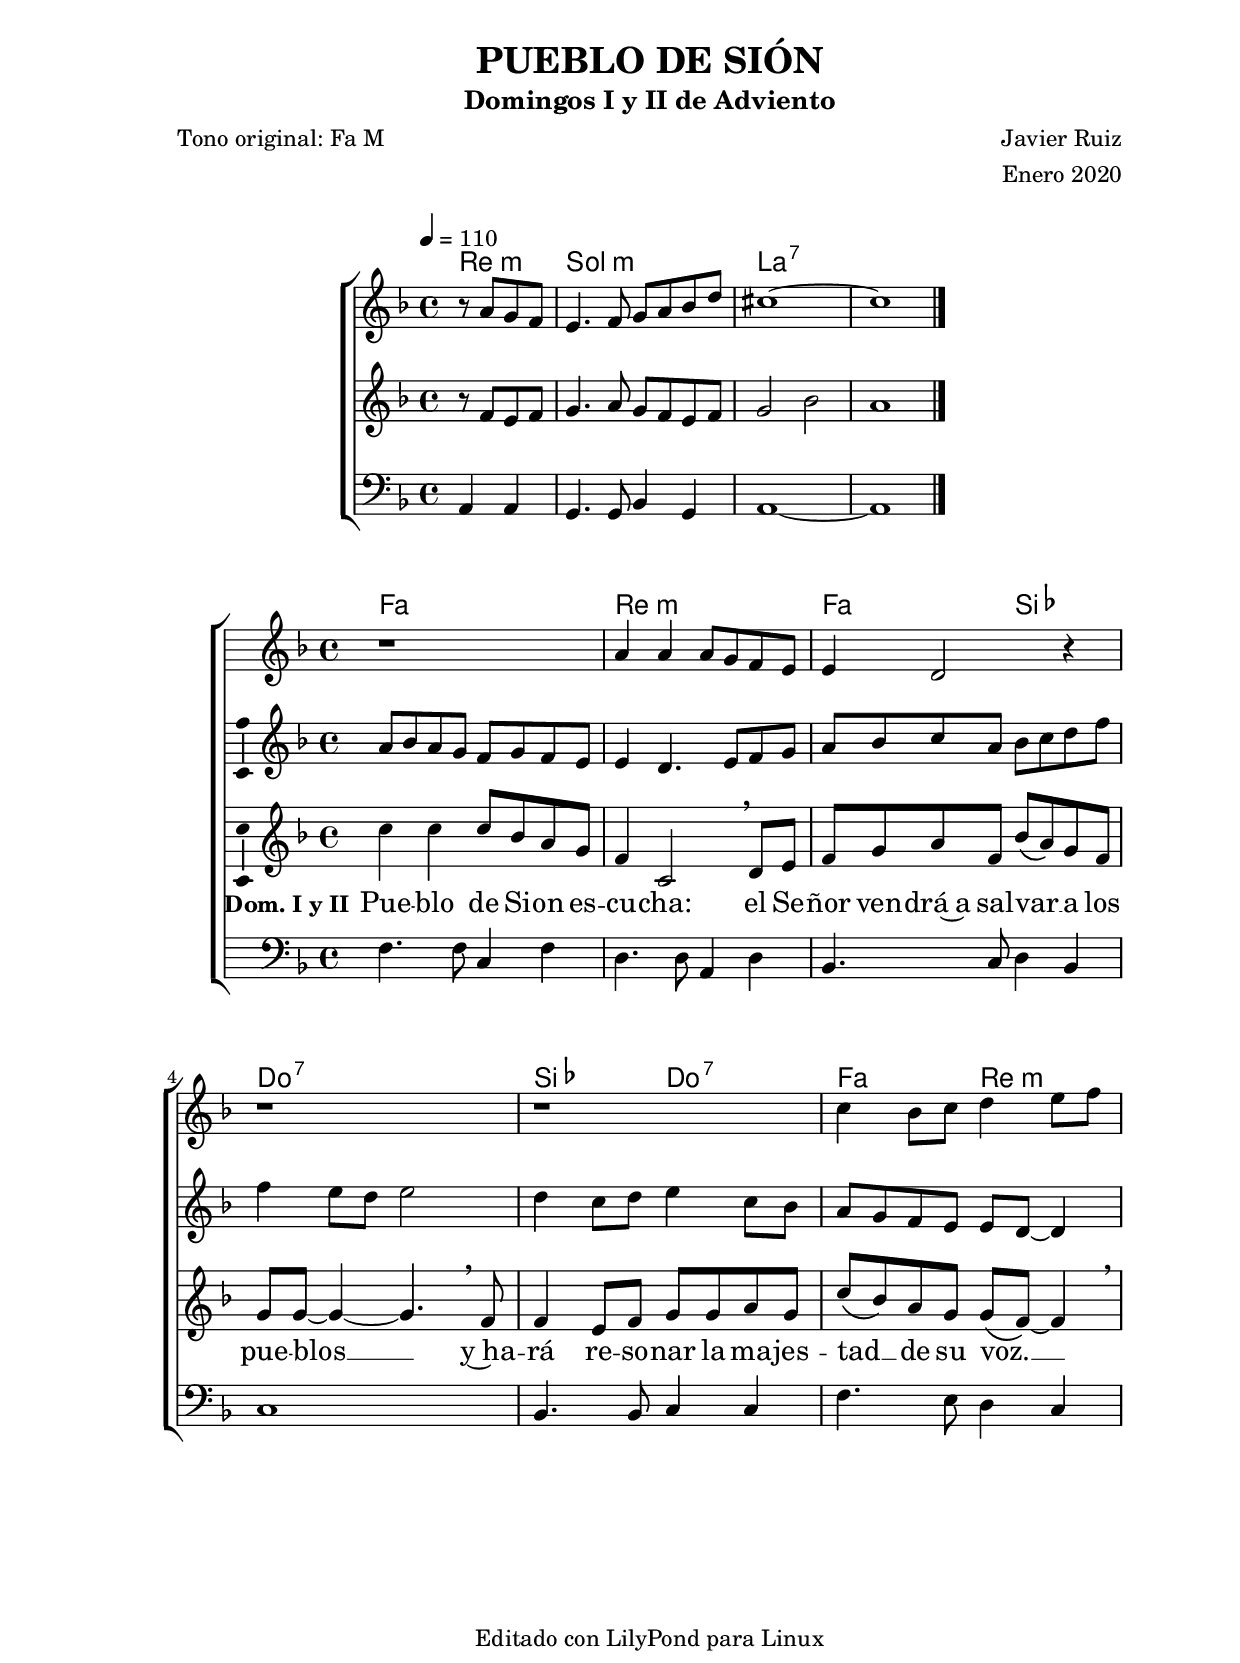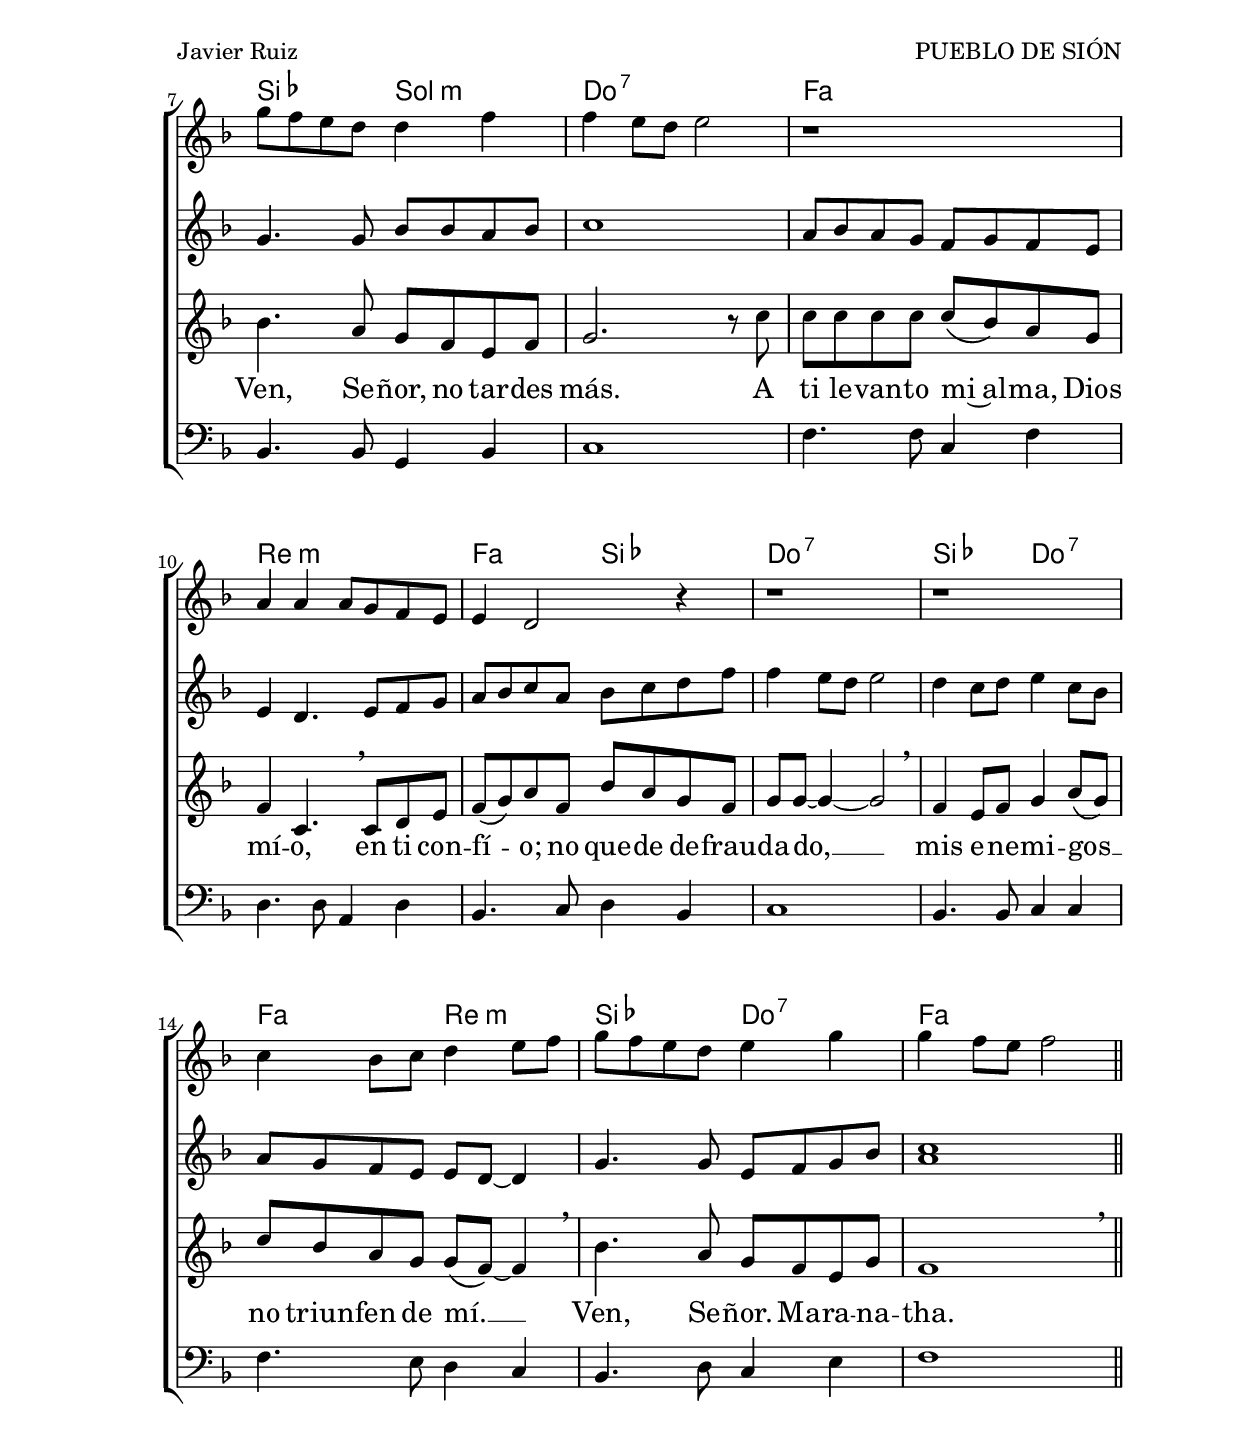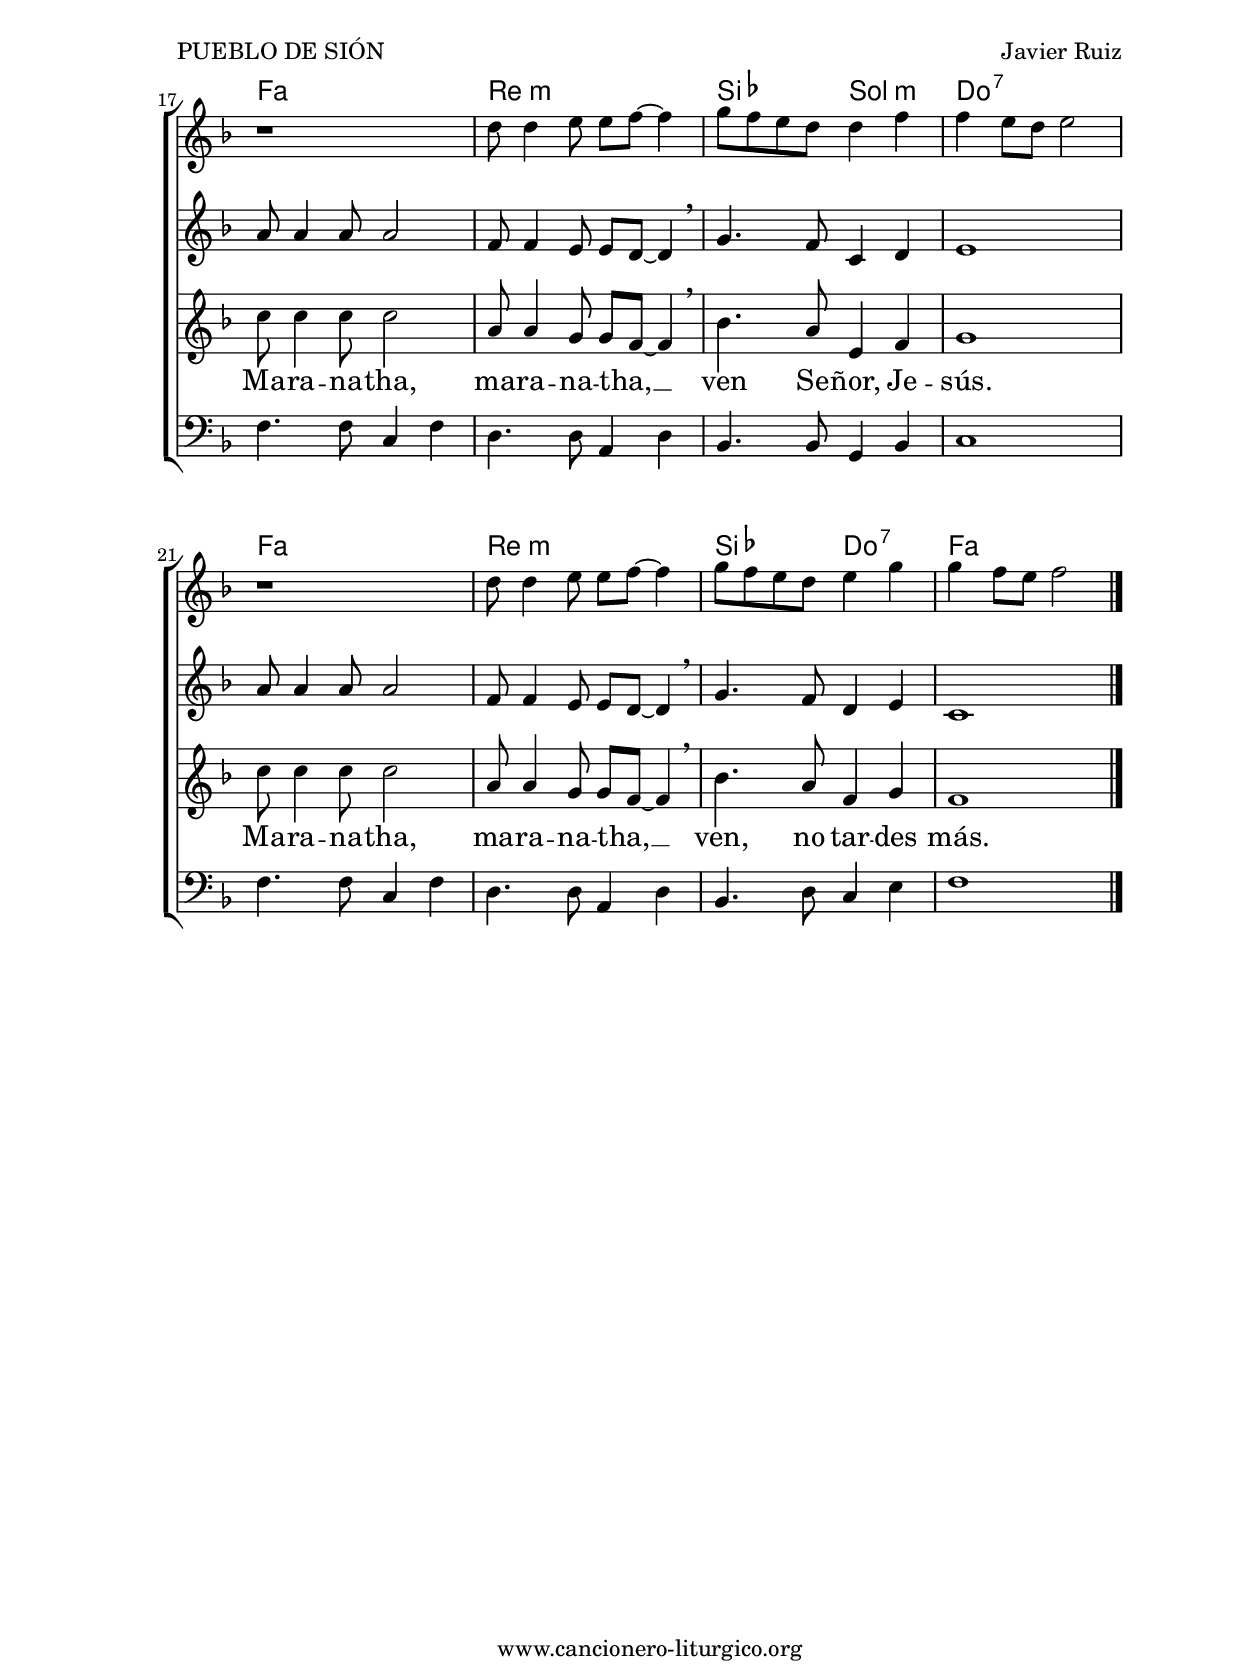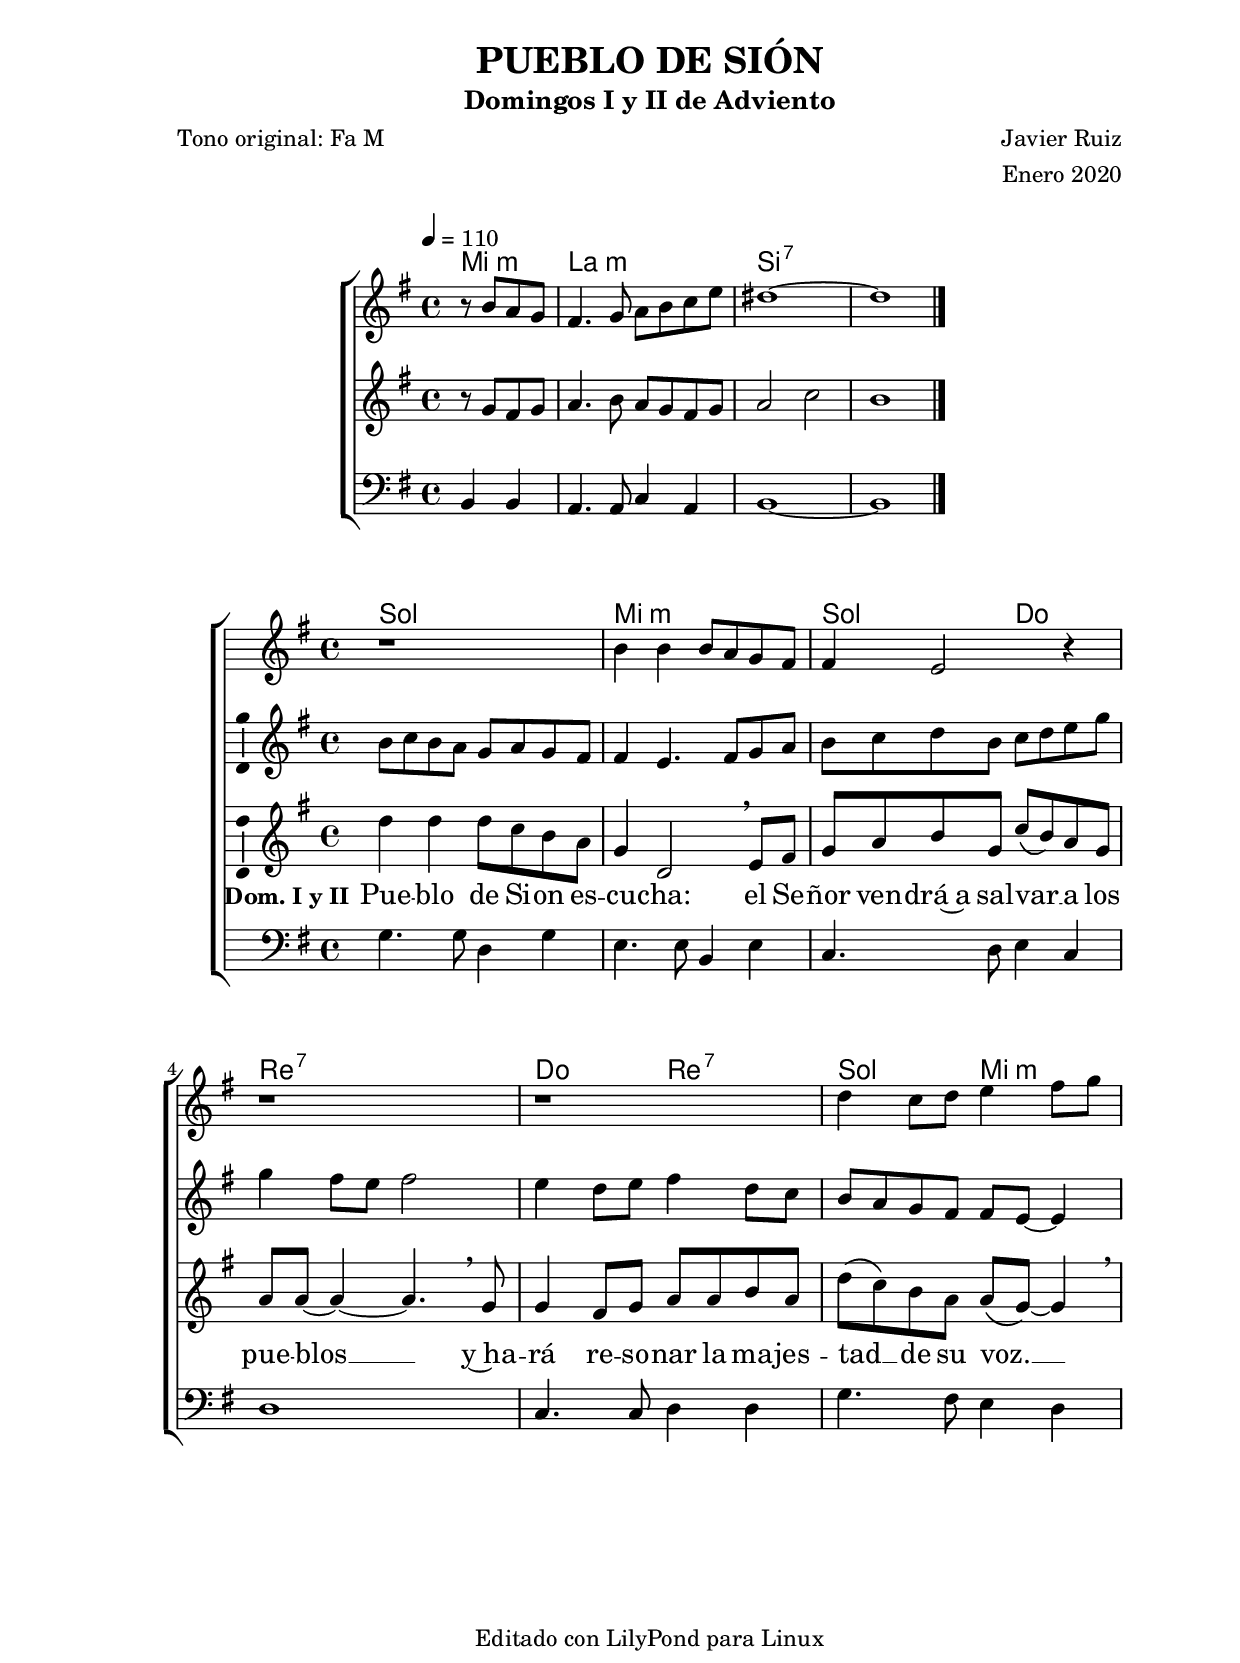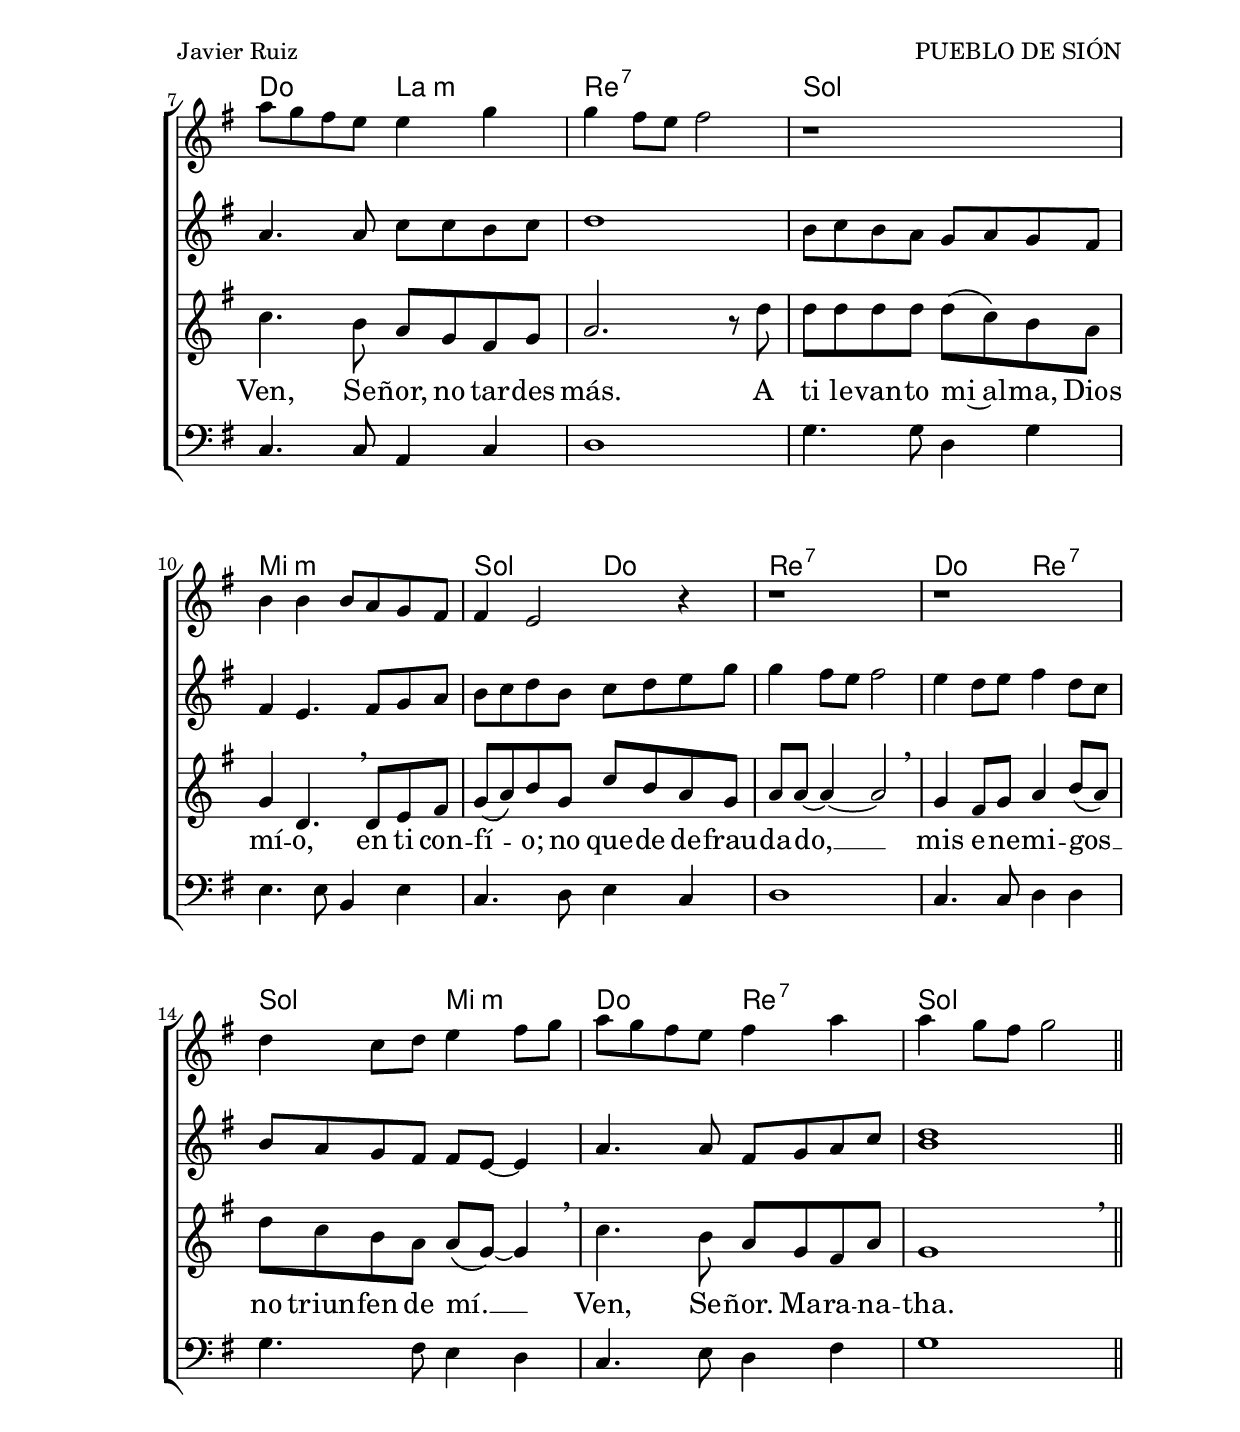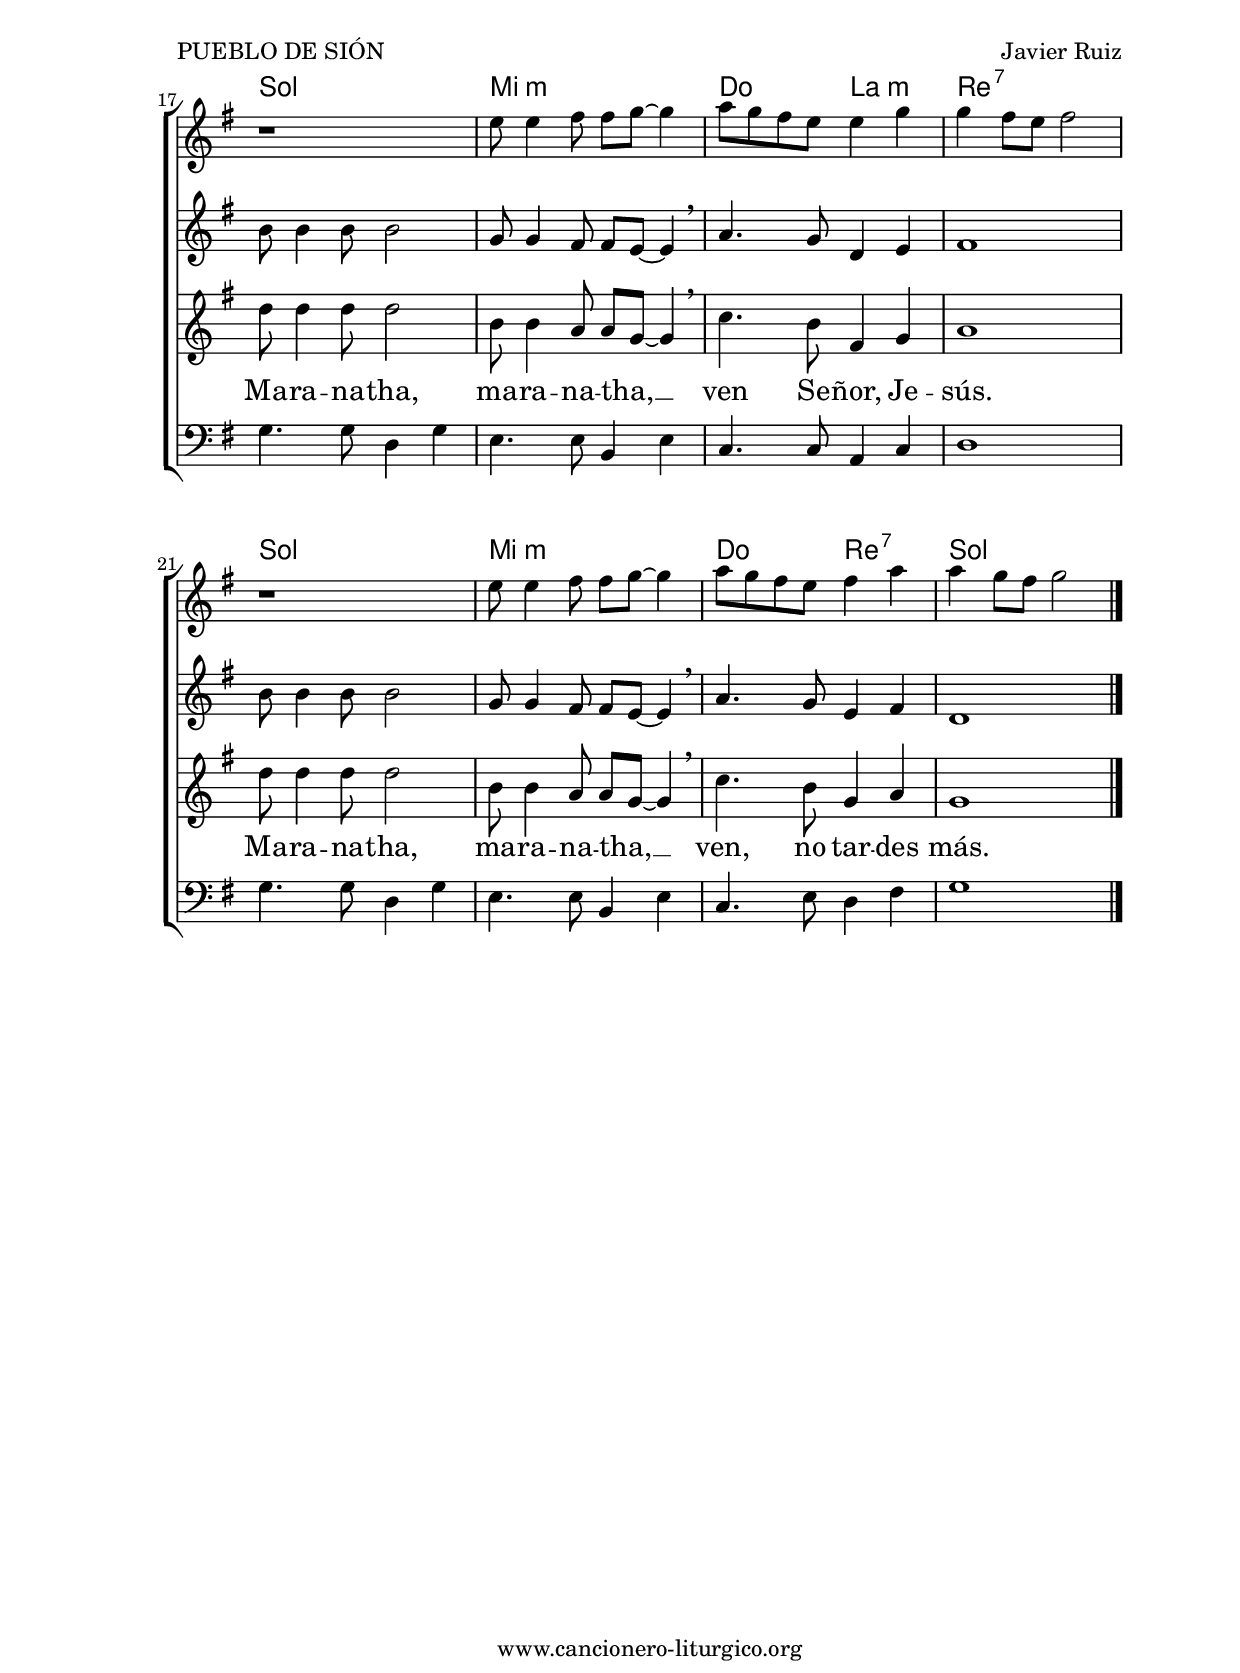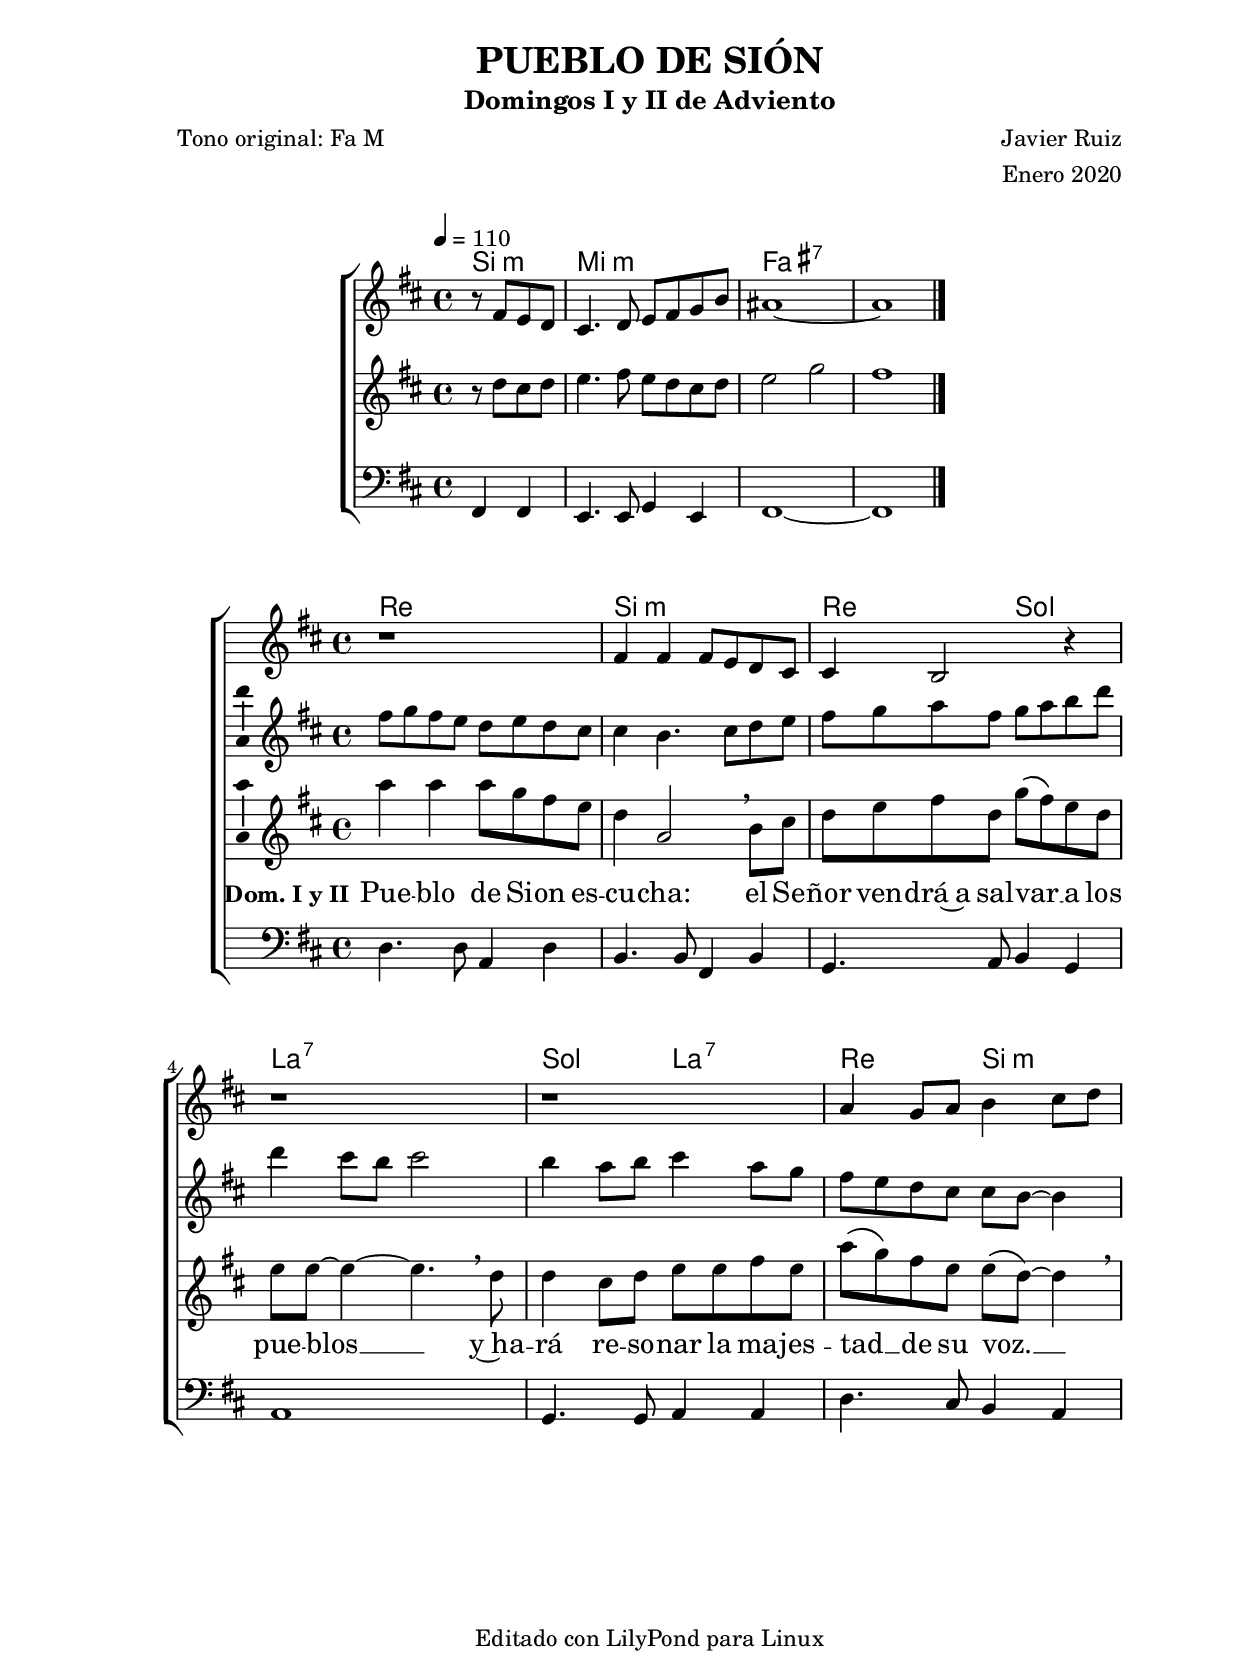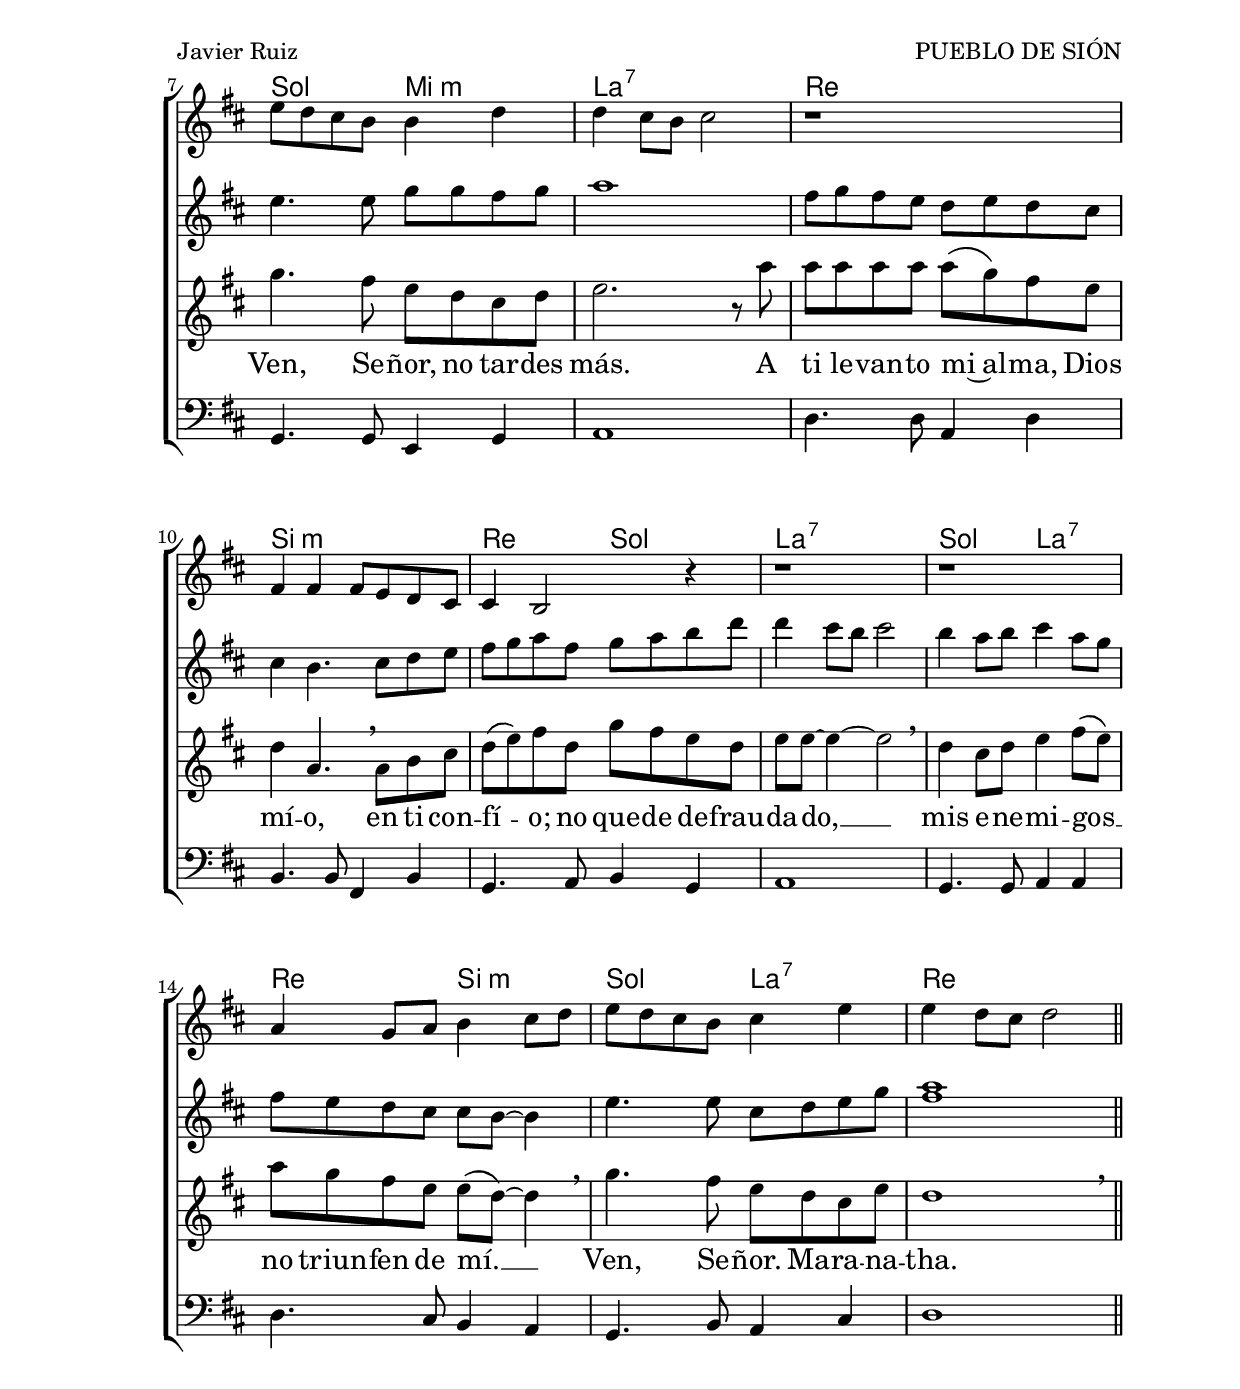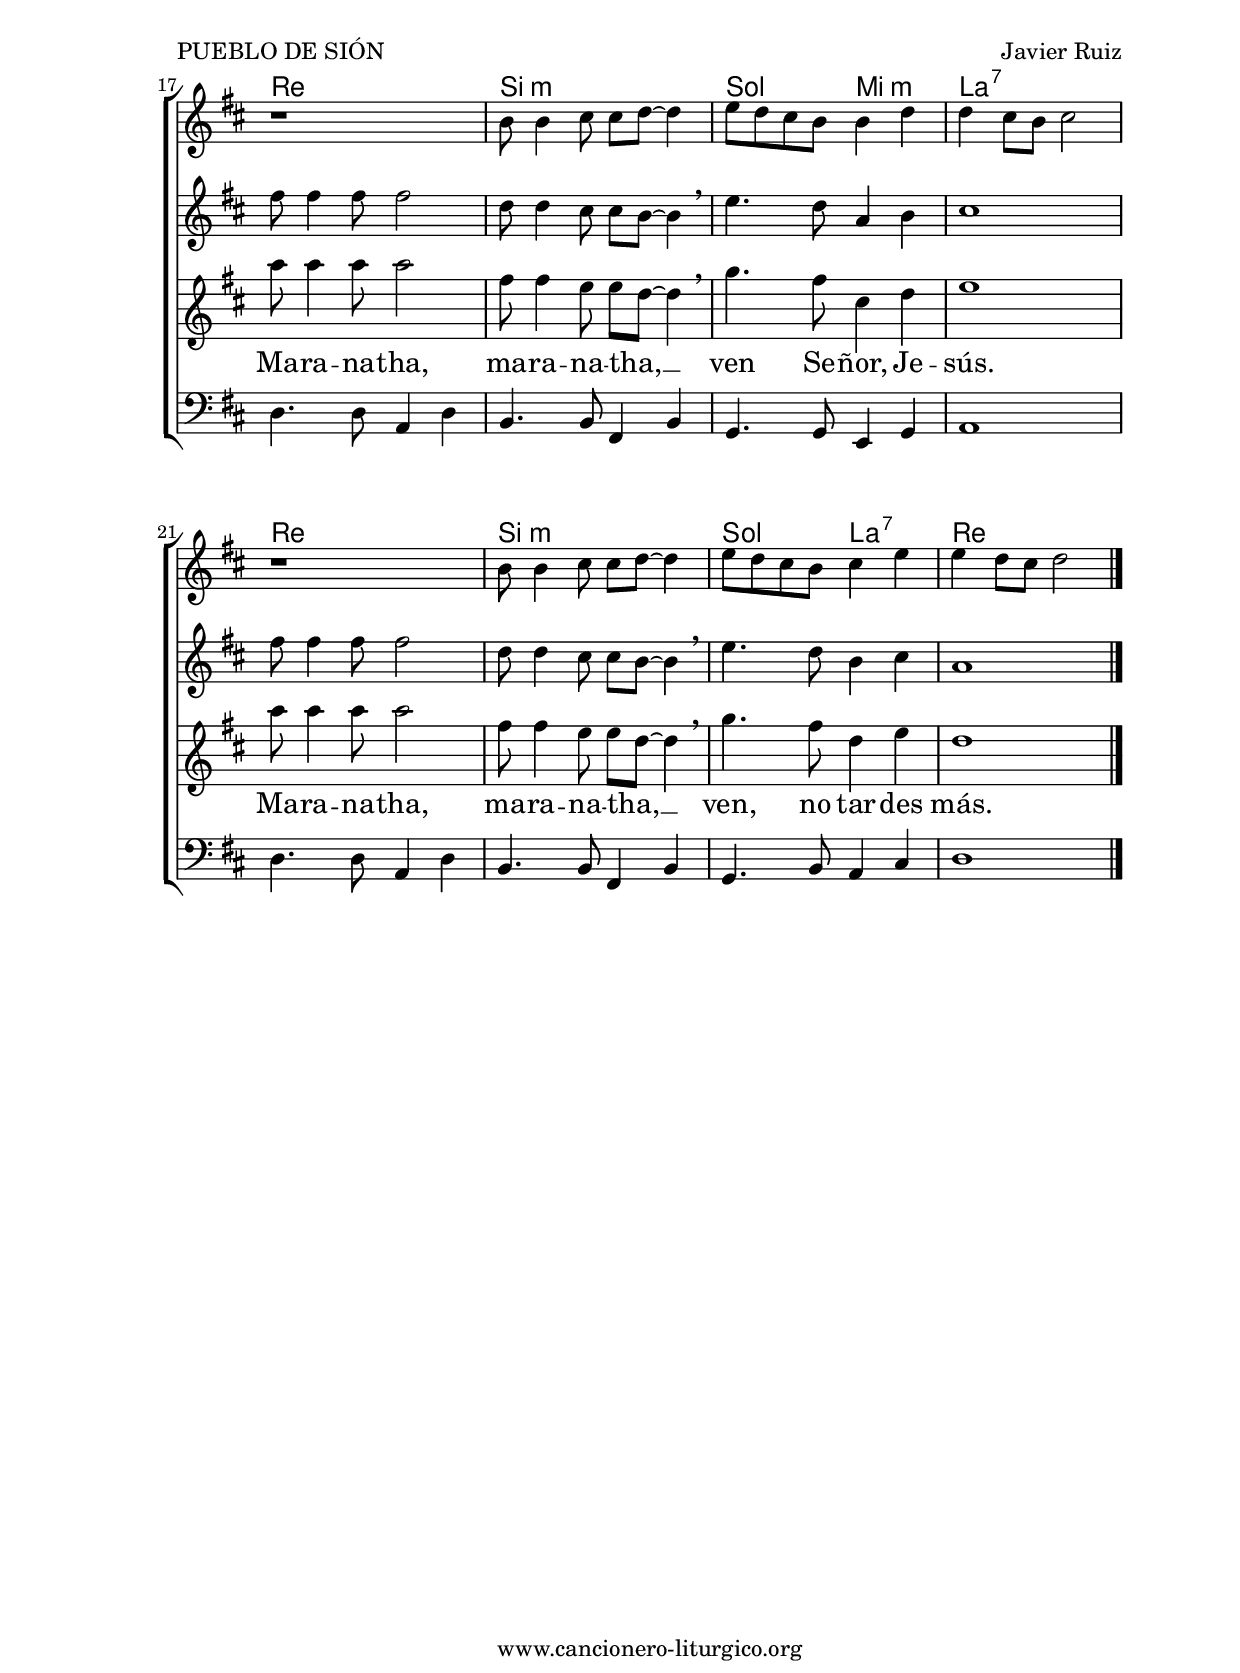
%
%lilypond pueblo-de-sion-jruiz.ly
%timidity pueblo-de-sion-jruiz.midi -Ow -o pueblo-de-sion-jruiz.wav
%timidity pueblo-de-sion-jruiz.midi -Ow -o - | lame - pueblo-de-sion-jruiz.mp3
%
%Para convertir de .wav a .mp3:
%lame -h -m j filename.wav
%
%
%para escuchar el midi:
%timidity nombrefichero.midi
%


%versión de lilypond para la que se ha escrito esta partitura:
\version "2.16.0"

	%Tamaño papel
	#(set-default-paper-size "a4")
	%Tamaño partitura
	#(set-global-staff-size 20)
	%No responde al pulsar sobre una nota
	#(ly:set-option 'point-and-click #f)

%parámetros del encabezamiento:
\header {
	title = "PUEBLO DE SIÓN"
	subtitle = "Domingos I y II de Adviento"
	composer = "Javier Ruiz"
	poet = "Tono original: Fa M"
	meter = ""
	arranger = "Enero 2020"
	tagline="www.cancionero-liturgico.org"
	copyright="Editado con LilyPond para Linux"
	}

%parámetros asociados al papel:
\paper  {
	oddHeaderMarkup = \markup {\fill-line { \on-the-fly #not-first-page \fromproperty #'header:title \on-the-fly #not-first-page \fromproperty #'header:composer }}
	evenHeaderMarkup = \markup {\fill-line { \fromproperty #'header:composer \fromproperty #'header:title }}
	#(set-paper-size "a4")
	print-page-number = ##f
	first-page-number = 1
	print-first-page-number = ##f
%	head-separation = 3.0 \cm
	top-margin = 2.0 \cm
%%%	bottom-margin = 0.5\cm
	bottom-margin = 0.2\cm
	left-margin = 3.0 \cm
	line-width = 16.0 \cm 
	indent = 8\mm
	interscoreline = 2.\mm
	between-system-space = 15\mm
%	para que las partituras no llenen la hoja:
	ragged-bottom = ##t
%	idem para la última hoja:
	ragged-last-bottom = ##f
%	para que las partituras llenen el ancho del papel:
	ragged-last = ##f
	after-title-space = 2.5 \cm
%page-count=2
%system-count=8

	%Flexible Vertical Spacing
%	markup-markup-spacing =
%	#'((basic-distance . 15) (minimum-distance . 15) (padding . 3))
	markup-system-spacing =
	#'((basic-distance . 15) (minimum-distance . 15) (padding . 3))
	system-system-spacing =
	#'((basic-distance . 15) (minimum-distance . 15) (padding . 3))
	score-system-spacing =
	#'((basic-distance . 15) (minimum-distance . 15) (padding . 5))
%	top-system-spacing = % header
%	#'((basic-distance . 8) (minimum-distance . 0) (padding . 0))
%	top-markup-spacing =
%	#'((basic-distance . 20) (minimum-distance . 20) (padding . 0))
	last-bottom-spacing = % footer
	#'((basic-distance . 5) (minimum-distance . 5) (padding . 0))
%	score-markup-spacing =
%	#'((basic-distance . 16) (minimum-distance . 13) (padding . 0))

	}


%parámetros que afectan a toda la partitura:
globalintro =  {
	%clave de sol (G):
	\clef G
	%armadura:
%	\transpose ees f
	\key f \major
	\tempo 4=110
	\set Score.tempoHideNote = ##f
	}

global =  {
	%clave de sol (G):
	\clef G
	%armadura:
%	\transpose ees f
	\key f \major
	\tempo 4=110
	\set Score.tempoHideNote = ##t
	}


acordesintro = {
	\italianChords
	\chordmode {
%	\transpose ees f
{

d2:m g1:m a:7 a:7

	}
	}
}


melodiaintro = 
%	\transpose ees f
{

	\relative c''{
	\time 4/4

\partial2 r8 a8 g f
e4. f8 g a bes d
cis1~
cis1

}
	\bar "|."
	}


melodiaintrodos = 
%	\transpose ees f
{

	\relative c'{
	\time 4/4

\partial2 r8 f8 e f
g4. a8 g8 f e f
g2 bes
a1

}
	\bar "|."
	}


melodiaintrobajo = 
%	\transpose ees f
{

	%clave de fa (F):
	\clef F

	\relative c{
	\time 4/4

\partial2 a4 a
g4. g8 bes4 g
a1~
a1

}
	\bar "|."
	}


acordes = {
	\italianChords
	\chordmode {
%	\transpose ees f
{

f1 d:m f2 bes c1:7 bes2 c:7 f d:m bes g:m c1:7
f1 d:m f2 bes c1:7 bes2 c:7 f d:m bes c:7 f1

f1 d:m bes2 g:m c1:7
f1 d:m bes2 c:7 f1

	}
	}
}


melodiatrompeta = 
%	\transpose ees f
{

	\relative c''{
	\time 4/4

r1
a4 a a8 g f e
e4 d2 r4
r1
r1
c'4 bes8 c d4 e8 f
g8 f e d d4 f
f4 e8 d e2

%\break

r1
a,4 a a8 g f e
e4 d2 r4
r1
r1
c'4 bes8 c d4 e8 f
g8 f e d e4 g
g4 f8 e f2

\bar "||"
\break

r1
d8 d4 e8 e f~f4
g8 f e d d4 f
f4 e8 d e2

r1
d8 d4 e8 e f~f4
g8 f e d e4 g
g4 f8 e f2

}
	\bar "|."
	}


melodiatres = 
%	\transpose ees f
{

	\relative c''{
	\time 4/4

a8 bes a g f g f e
e4 d4. e8 f g
a8 bes c a bes c d f
f4 e8 d e2
d4 c8 d e4 c8 bes
a8 g f e e d~d4
g4. g8 bes bes a bes
c1

%\break

a8 bes a g f g f e
e4 d4. e8 f g
a8 bes c a bes c d f
f4 e8 d e2
d4 c8 d e4 c8 bes
a8 g f e e d~d4
g4. g8 e f g bes
<a c>1

\bar "||"
\break

a8 a4 a8 a2
f8 f4 e8 e d~d4 \breathe
g4. f8 c4 d
e1

a8 a4 a8 a2
f8 f4 e8 e d~d4 \breathe
g4. f8 d4 e
c1

\bar "|."

}

	\bar "|."
	}


melodia = 
%	\transpose ees f
{

	\relative c''{
	\time 4/4

%\phrasingSlurDashed

c4 c c8 bes a g
f4 c2 \breathe d8 e
f8 g a f bes \(a\) g f
g8 g~g4~g4. \breathe f8
f4 e8 f g8 g a8 g
c8 \(bes\) a g g \(f\)~f4 \breathe
bes4. a8 g f e f
g2. r8 c8

%\break

c8 c c c c \(bes\) a g
f4 c4. \breathe c8 d e
f8 \(g\) a f bes8 a g f
g8 g~g4~g2 \breathe
f4 e8 f g4 a8 \(g\)
c8 bes a g g \(f\)~f4 \breathe
bes4. a8 g f e g
f1 \breathe

\bar "||"
\break

c'8 c4 c8 c2
a8 a4 g8 g f~f4 \breathe
bes4. a8 e4 f
g1

c8 c4 c8 c2
a8 a4 g8 g f~f4 \breathe
bes4. a8 f4 g
f1

}

	\bar "|."
	}


melodiabajo = 
%	\transpose ees f
{

	%clave de fa (F):
	\clef F

	\relative c{
	\time 4/4

f4. f8 c4 f
d4. d8 a4 d
bes4. c8 d4 bes
c1
bes4. bes8 c4 c
f4. e8 d4 c
bes4. bes8 g4 bes
c1

%\break

f4. f8 c4 f
d4. d8 a4 d
bes4. c8 d4 bes
c1
bes4. bes8 c4 c
f4. e8 d4 c
bes4. d8 c4 e
f1

\bar "||"
\break

f4. f8 c4 f
d4. d8 a4 d
bes4. bes8 g4 bes
c1

f4. f8 c4 f
d4. d8 a4 d
bes4. d8 c4 e
f1

}
	\bar "|."
	}

textotres = \lyricmode {
%

	}

texto = \lyricmode {
\set stanza =#"Dom. I y II" 
%%%Las letras están tomadas de las antífonas de entrada del Libro de la Sede, edición 2018
%%%y de los domingos de Adviento que se indican:
Pue -- blo de Si -- on es -- cu -- cha:					%Dom II
el Se -- ñor ven -- drá~a sal -- var __ _ a los pue -- blos __		%Dom II
y~ha -- rá re -- so -- nar la ma -- jes -- tad __ _ de su voz. __ _	%Dom II
Ven, Se -- ñor, no tar -- des más.					%

A ti le -- van -- to mi~al -- _ ma, Dios mí -- o,			%Dom I
en ti con -- fí -- _ o;							%Dom I
no que -- de de -- frau -- da -- do, __					%Dom I
mis e -- ne -- mi -- gos __ _ no triun -- fen de mí. __ _		%Dom I
Ven, Se -- ñor. Ma -- ra -- na -- tha.					%

Ma -- ra -- na -- tha, ma -- ra -- na -- tha, __ _
ven Se -- ñor, Je -- sús.
Ma -- ra -- na -- tha, ma -- ra -- na -- tha, __ _
ven, no tar -- des más.
	}

textodos = \lyricmode {

	}

acordesintroStaff = \context ChordNames = acordesintroStaff <<
	\set chordChanges = ##t
	\acordesintro
	>>

acordesStaff = \context ChordNames = acordesStaff <<
	\set chordChanges = ##t
	\acordes
	>>


vozintroStaff = \context Voice = vozintroStaff
<<
	\override Staff.StaffSymbol #'staff-space = #(magstep -0.35)
	\set Staff.midiInstrument = #"trumpet"
	\set Staff.midiMinimumVolume = #0.4
	\set Staff.midiMaximumVolume = #0.6
	\globalintro
	\melodiaintro
	>>

vozintrodosStaff = \context Voice = vozintrodosStaff
<<
	\override Staff.StaffSymbol #'staff-space = #(magstep -0.35)
	\set Staff.midiInstrument = #"violin"
	\set Staff.midiMinimumVolume = #0.6
	\set Staff.midiMaximumVolume = #0.8
	\globalintro
	\melodiaintrodos
	>>

vozintrobajoStaff = \context Voice = vozintrobajoStaff
<<
	\override Staff.StaffSymbol #'staff-space = #(magstep -0.35)
	\set Staff.midiInstrument = #"english horn"
	\set Staff.midiMinimumVolume = #0.6
	\set Staff.midiMaximumVolume = #0.8
	\globalintro
	\melodiaintrobajo
	>>

voztrompetaStaff = \context Voice = voztrompetaStaff
<<
	\override Staff.StaffSymbol #'staff-space = #(magstep -0.35)
	\set Staff.midiInstrument = #"trumpet"
	\set Staff.midiMinimumVolume = #0.4
	\set Staff.midiMaximumVolume = #0.6
	\global
	\melodiatrompeta
	>>

voztresStaff = \context Voice = voztresStaff
\with {\consists "Ambitus_engraver"}
<<
	\override Staff.StaffSymbol #'staff-space = #(magstep -0.35)
	\set Staff.midiInstrument = #"violin"
	\set Staff.midiMinimumVolume = #0.6
	\set Staff.midiMaximumVolume = #0.8
	\global
	\relative c' \melodiatres
	>>

vozStaff = \context Voice = vozStaff
\with {\consists "Ambitus_engraver"}
<<
%	\set Staff.instrumentName = ""
%	\set Staff.shortInstrumentName = ""
%	\set Staff.midiInstrument = #"clarinet"
%	\set Staff.midiInstrument = #"cello"
	\set Staff.midiInstrument = #"flute"
%	\set Staff.midiInstrument = #"electric guitar (jazz)"
%	\set Staff.midiInstrument = #"english horn"
%	\set Staff.midiInstrument = #"violin"
%	\set Staff.midiInstrument = #"glockenspiel"
	\set Staff.midiMinimumVolume = #0.8
	\set Staff.midiMaximumVolume = #1.0
	\global
	\melodia
	>>

vozbajoStaff = \context Voice = vozbajoStaff
<<
	\override Staff.StaffSymbol #'staff-space = #(magstep -0.35)
	\set Staff.midiInstrument = #"english horn"
	\set Staff.midiMinimumVolume = #0.6
	\set Staff.midiMaximumVolume = #0.8
	\global
	\melodiabajo
	>>

textoStaff = \context Lyrics = textoStaff <<
	\lyricsto vozStaff \texto
	>>


\book {
	\score {
		\context ChoirStaff {
%			\override StaffGroup.SystemStartBracket #'collapse-height = #1
%			\override Score.SystemStartBar #'collapse-height = #1
			<<
			\acordesintroStaff
			\vozintroStaff
			\vozintrodosStaff
			\vozintrobajoStaff
			>>
			}
		\layout {
	    		\context {
				\Lyrics
				\override LyricText #'font-size = #2
				}
	   		 \context {
				\Score
				\override StaffSymbol #'staff-space = #(magstep +3)
				}
			indent = 3 \cm
			line-width= 13.0 \cm
			}
		}
	\score {
		<<
		\context ChoirStaff {
%			\override StaffGroup.SystemStartBracket #'collapse-height = #1
%			\override Score.SystemStartBar #'collapse-height = #1
			<<
			\acordesStaff
			\voztrompetaStaff
			\voztresStaff
			\vozStaff
			\textoStaff
			\vozbajoStaff
			>>
			}
		>>
		\layout {
system-count=7
	    		\context {
				\Lyrics
				\override LyricText #'font-size = #2
				}
	   		 \context {
				\Score
				\override StaffSymbol #'staff-space = #(magstep +3)
				}
			}
		}
	\score {
		\unfoldRepeats
		<<
		\context ChoirStaff {
			<<
			\acordesintroStaff
			\vozintroStaff
			\vozintrodosStaff
			\vozintrobajoStaff
			>>
			<<
			\acordesStaff
			\voztrompetaStaff
			\voztresStaff
			\vozStaff
			\vozbajoStaff
			>>
			}
		>>
		\midi {
	  		\context {
	  			\Score
				tempoWholesPerMinute = #(ly:make-moment 70 4)
				}
			}
		}
	}


#(define output-suffix "C")
\book {
	\score {
		\context ChoirStaff {
%			\override StaffGroup.SystemStartBracket #'collapse-height = #1
%			\override Score.SystemStartBar #'collapse-height = #1
\transpose c d
			<<
			\acordesintroStaff
			\vozintroStaff
			\vozintrodosStaff
			\vozintrobajoStaff
			>>
			}
		\layout {
	    		\context {
				\Lyrics
				\override LyricText #'font-size = #2
				}
	   		 \context {
				\Score
				\override StaffSymbol #'staff-space = #(magstep +3)
				}
			indent = 3 \cm
			line-width= 13.0 \cm
			}
		}
	\score {
		<<
		\context ChoirStaff {
%			\override StaffGroup.SystemStartBracket #'collapse-height = #1
%			\override Score.SystemStartBar #'collapse-height = #1
\transpose c d
			<<
			\acordesStaff
			\voztrompetaStaff
			\voztresStaff
			\vozStaff
			\textoStaff
			\vozbajoStaff
			>>
			}
		>>
		\layout {
system-count=7
	    		\context {
				\Lyrics
				\override LyricText #'font-size = #2
				}
	   		 \context {
				\Score
				\override StaffSymbol #'staff-space = #(magstep +3)
				}
			}
		}
	}


#(define output-suffix "S")
\book {
	\score {
		\context ChoirStaff {
%			\override StaffGroup.SystemStartBracket #'collapse-height = #1
%			\override Score.SystemStartBar #'collapse-height = #1
\transpose c a,
			<<
			\acordesintroStaff
			\vozintroStaff
\transpose a a'
			\vozintrodosStaff
			\vozintrobajoStaff
			>>
			}
		\layout {
	    		\context {
				\Lyrics
				\override LyricText #'font-size = #2
				}
	   		 \context {
				\Score
				\override StaffSymbol #'staff-space = #(magstep +3)
				}
			indent = 3 \cm
			line-width= 13.0 \cm
			}
		}
	\score {
		<<
		\context ChoirStaff {
%			\override StaffGroup.SystemStartBracket #'collapse-height = #1
%			\override Score.SystemStartBar #'collapse-height = #1
\transpose c a
			<<
			\acordesStaff
\transpose a a,
			\voztrompetaStaff
			\voztresStaff
			\vozStaff
			\textoStaff
\transpose a a,
			\vozbajoStaff
			>>
			}
		>>
		\layout {
system-count=7
	    		\context {
				\Lyrics
				\override LyricText #'font-size = #2
				}
	   		 \context {
				\Score
				\override StaffSymbol #'staff-space = #(magstep +3)
				}
			}
		}
	}


